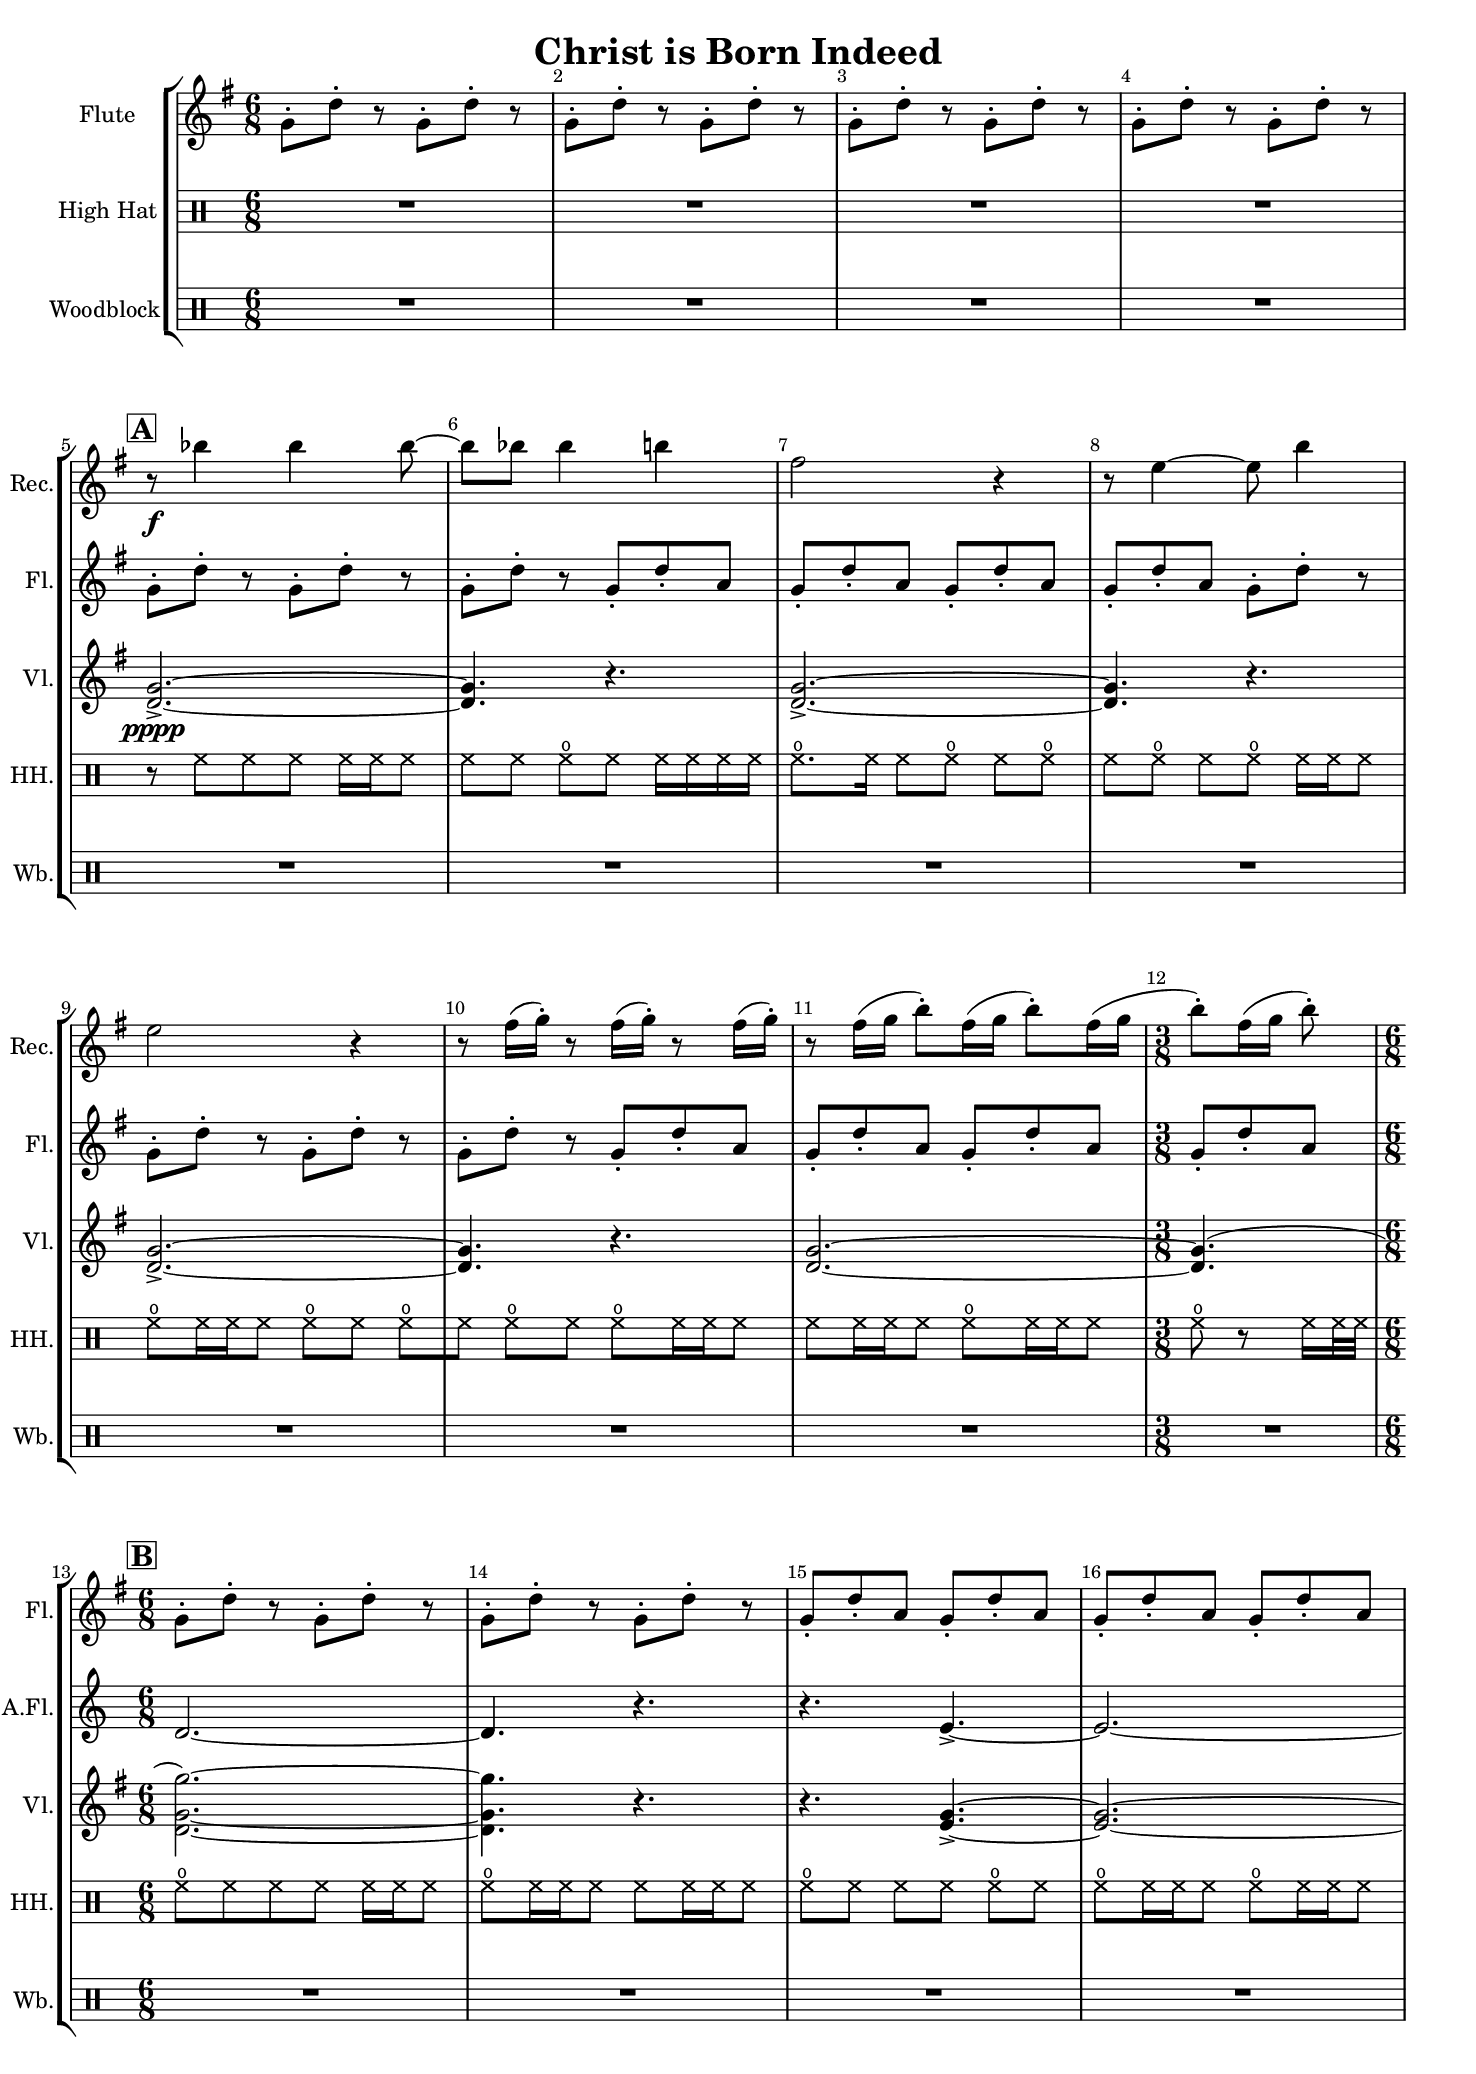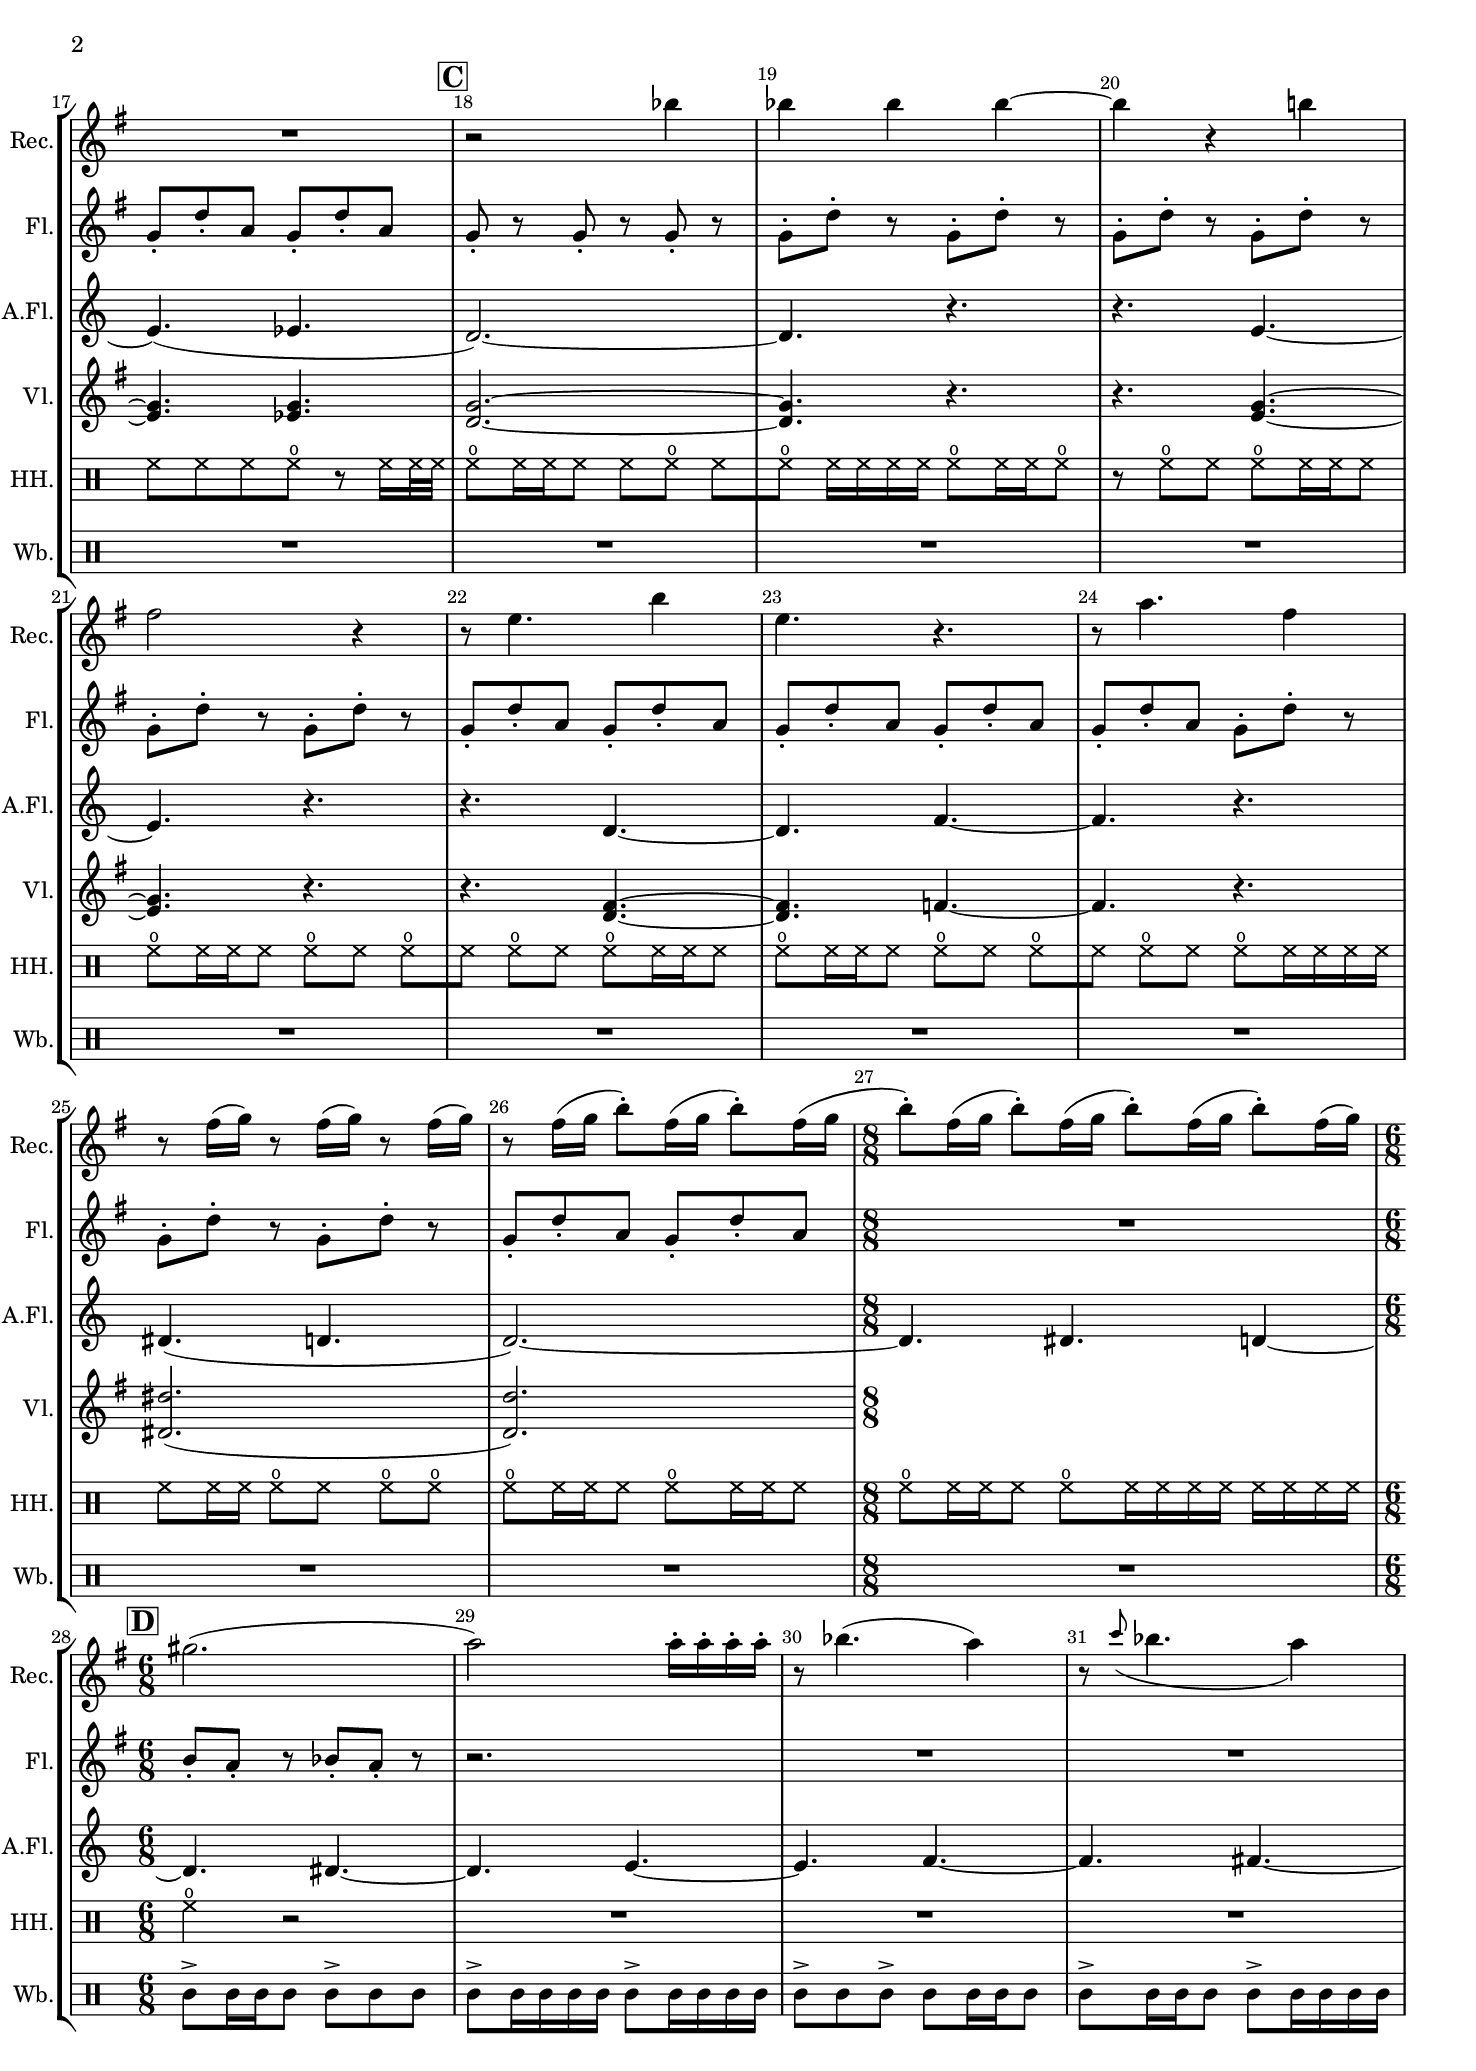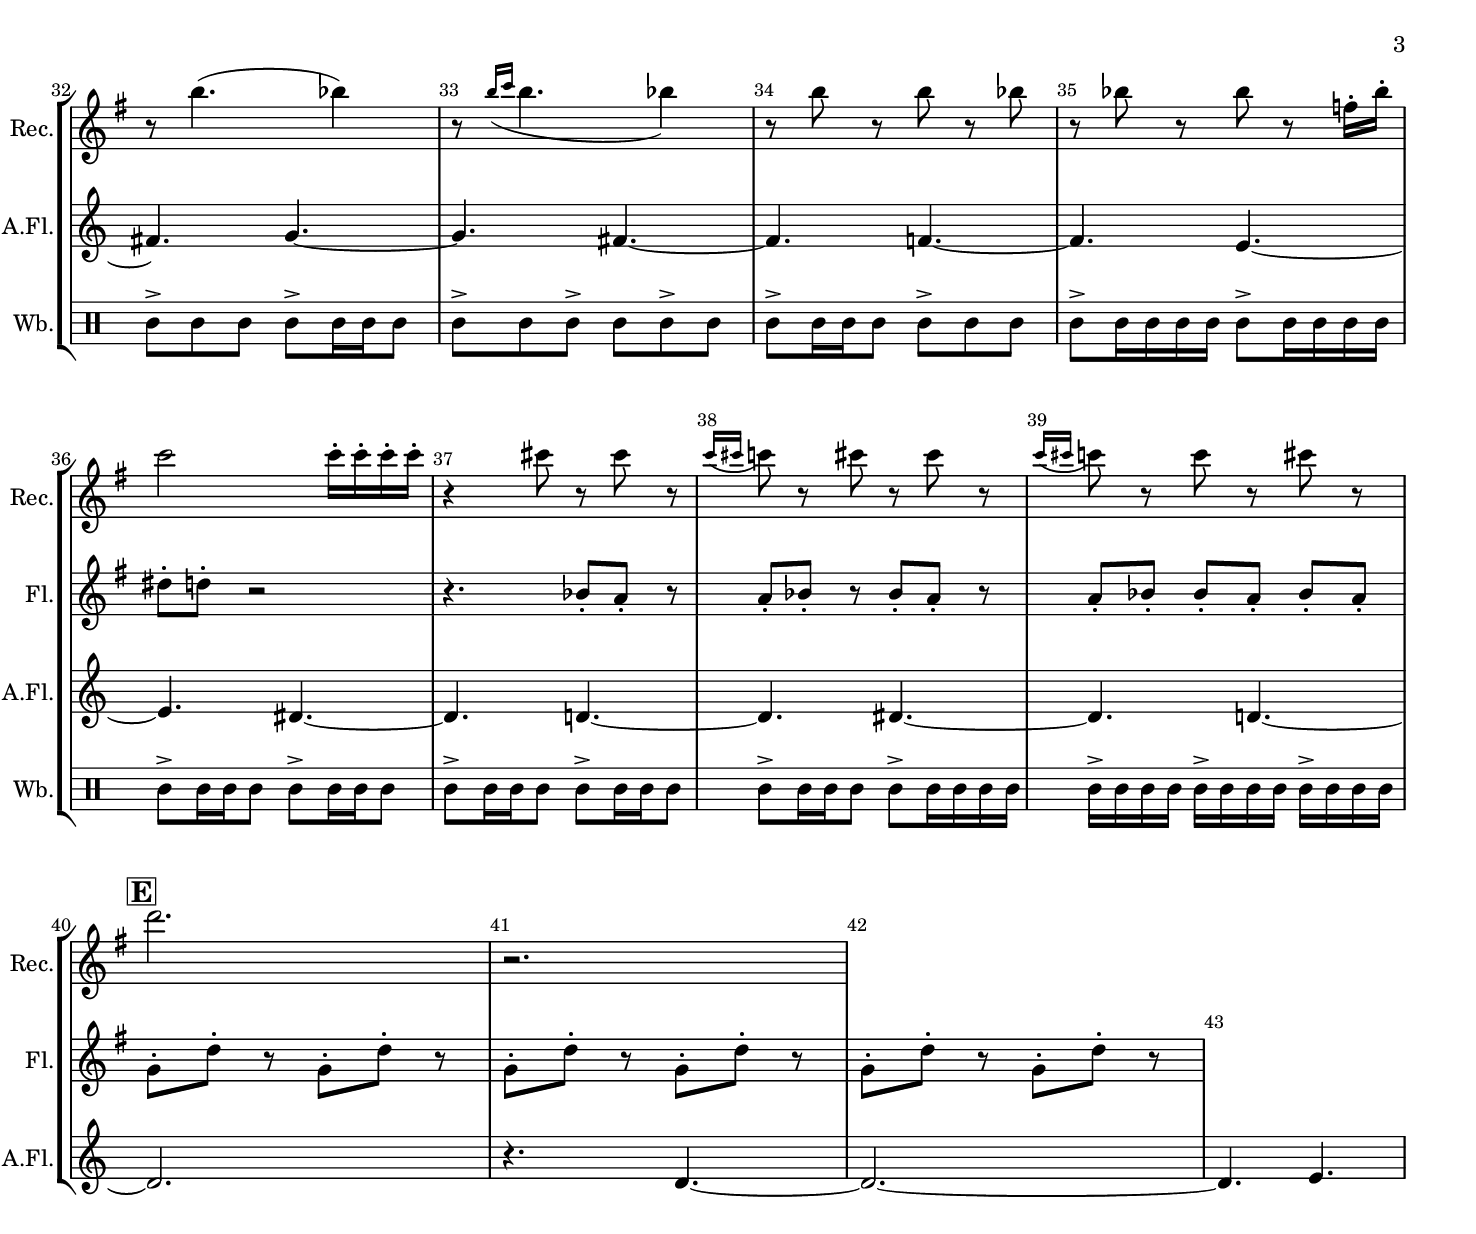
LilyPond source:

\version "2.20.0"  % necessary for upgrading to future LilyPond versions.

#(set-default-paper-size "b4")

\header{
  title = "Christ is Born Indeed"
}

\score {
  \layout {
    \context {
      \RemoveEmptyStaffContext
      \override VerticalAxisGroup.remove-first = ##t
    }
  }

  \midi {
    \tempo 4 = 124
  }

  \new StaffGroup <<
    \new Staff \with {
      instrumentName = "Recorder"
      shortInstrumentName = "Rec."
      midiInstrument = #"recorder"
    } \relative c''' {
      \override Score.BarNumber.break-visibility = ##(#f #t #t)
      \set Score.markFormatter = #format-mark-box-alphabet

      \key g \major
      \clef treble
      \time 6/8
      \repeat unfold 4 { R2. }
      \break

      % 5 // A
      \mark \default
      r8\f bes4 bes bes8~
      bes8 bes8 bes4 b4
      fis2 r4
      r8 e4~ e8 b'4
      \break
      
      % 9
      e,2 r4
      \repeat unfold 3 { r8 fis16( g-.) }
      r8 fis16([ g] b8-.[) fis16( g] b8-.[) fis16( g]
      \time 3/8
      b8-.)[ fis16( g] b8-.)
      \break
      
      % 13 // B
      \mark \default
      \time 6/8
      \repeat unfold 5 { R2. }

      % 18 // C
      \mark \default
      r2 bes4
      % 19
      bes4 bes bes~
      % 20
      bes4 r b
      % 21
      fis2 r4
      % 22
      r8 e4. b'4
      % 23
      e,4. r4.
      % 24
      r8 a4. fis4
      \break

      % 25
      \repeat unfold 3 { r8 fis16([ g]) }
      % 26
      r8 fis16([ g] b8-.[) fis16( g] b8-.[) fis16( g]
      % 27
      \time 8/8
      b8-.[) fis16( g] b8-.[) fis16( g] b8-.[) fis16( g] b8-.[) fis16( g])
      \break

      % 28 // D
      \mark \default
      \time 6/8
      gis2.(
      % 29
      a2) a16-. a-. a-. a-.
      % 30
      r8 bes4.( a4)
      % 31
      r8 \grace c8( bes4. a4)
      \break
      
      % 32
      r8 b4.( bes4)
      % 33
      r8 \grace { b16( c } b4. bes4)
      % 34
      r8 b r b8 r bes
      % 35
      r bes r bes r f16-. bes-.
      \break

      % 36
      c2 c16-. c-. c-. c-.
      % 37
      r4 cis8 r cis r
      % 38
      \grace { c16( cis } c8) r cis8 r cis r
      % 39
      \grace { c16( cis } c8) r c r cis r
      \break
      
      % 40 // E
      \mark \default
      d2.
      r2.
    } 
    % End Recorder

    \new Staff \with {
      instrumentName = "Flute"
      shortInstrumentName = "Fl."
      midiInstrument = #"flute"
    } \relative c'' {
      \key g \major
      \clef treble
      \time 6/8
      \repeat unfold 11 { g8-.[ d'-.] r }
      \repeat unfold 4 { g,-. d'-. a }
      % 9
      \repeat unfold 4 { g-.[ d'-.] r }
      \repeat unfold 4 { g,-. d'-. a }

      % 13 // B
      \repeat unfold 4 { g-.[ d'-.] r }
      \repeat unfold 6 { g,-. d'-. a }
      g8-. r g-. r g-. r
      \repeat unfold 6 { g-.[ d'-.] r }
      \repeat unfold 5 { g,-. d'-. a }
      \repeat unfold 3 { g-.[ d'-.] r }
      % 26
      \repeat unfold 2 { g,-.[ d'-. a] }
      % 27
      R1 * 8/8
      \break

      % 28 // D
      b8-. a-. r bes-. a-. r
      % 29
      r2.
      % 30
      R1 * 6/8 * 6
      \break
      
      % 36
      dis8-.[ d-.] r2
      % 37
      r4. bes8-.[ a-.] r
      % 38
      a8-.[ bes-.] r bes-.[ a-.] r
      % 39
      a8-.[ bes-.] bes8-.[ a-.] bes8-.[ a-.]

      % 40 // E
      \repeat unfold 6 { g8-.[ d'-.] r }
    }
    % End Flute

    \new Staff \with {
      instrumentName = "Alto Flute"
      shortInstrumentName = "A.Fl."
      midiInstrument = #"flute"
    } \relative c' {
      R1 * 6/8 * 11
      % 12
      R1 * 3/8
      
      % 13 // B
      \time 6/8
      d2.~
      d4. r
      % 15
      r4. e4.->~
      e2.~

      % 17
      e4.( ees
      % 18 // C
      d2.)~
      % 19
      d4. r
      r e4.~
      e4. r
      r d4.~
      d4. f~
      f4. r

      % 25
      dis4.( d
      d2.)~

      % 27
      \time 8/8
      d4. dis4. d4~

      % 28 // D
      d4. dis~
      % 29
      dis4. e~
      % 30
      e f~
      % 31
      f fis~

      % 32
      fis g~
      g fis~
      fis f~
      f e~

      % 36
      e dis~
      dis d~
      d dis~
      dis d~

      % 40 // E
      d2.
      r4. d~
      d2.~
      d4. e
    }

    \new Staff \with {
      instrumentName = "Violin"
      shortInstrumentName = "Vl."
      midiInstrument = #"violin"
    } \relative c'' {
      \key g \major
      \repeat unfold 4 { R2. }
      % 5 // A
      <g d>2.->\pppp~
      <g d>4. r
      <g d>2.->~
      <g d>4. r
      % 9
      <g d>2.->~
      <g d>4. r
      <g d>2.~
      <g d>4.(

      % 13 // B
      <g d g'>2.)~
      % 14
      <g d g'>4. r
      % 15
      r4.
      <g e>->~
      <g e>2.~
      \break

      % 17
      <g e>4. <g ees>4.
      % 18 // C
      <g d>2.~
      % 19
      <g d>4. r

      % 20
      r4. <g e>~
      % 21
      <g e>4. r4.
      % 22
      r4. <fis d>4.~
      % 23
      <fis d> <f>~
      % 24
      <f> r
      % 25
      <dis' dis,>2.(
      % 26
      <d d,>)
    }
    % End Violin

    \new DrumStaff \with {
      instrumentName = "High Hat"
      shortInstrumentName = "HH."
    } \drummode {
      \repeat unfold 4 { R2. }
      % 5 // A
      r8 hihat8[ hh hh] hh16 hh hh8
      % 6
      hh8[ hh8] openhihat[ hh] hh16[ hh hh hh]
      % 7
      openhihat8.[ hh16] hh8[ openhihat]
      \repeat unfold 3 { hh[ openhihat] }
      hh16 hh hh8
      % 9
      openhihat8[ hh16 hh hh8] openhihat[ hh] openhihat[
      % 10
      hh8] openhihat[ hh8] openhihat[ hh16 hh hh8]
      % 11
      hh[ hh16 hh hh8] openhihat[ hh16 hh16 hh8]
      % 12
      openhihat r8 hh16 hh32 hh

      % 13 // B
      openhihat8[ hh8 hh hh ] hh16 hh hh8
      % 14
      openhihat8[ hh16 hh hh8] hh[ hh16 hh hh8]
      % 15
      openhihat[ hh] hh[ hh] openhihat[ hh]
      % 16
      openhihat[ hh16 hh hh8] openhihat8[ hh16 hh hh8]
      % 17
      hh[ hh hh openhihat] r8 hh16 hh32 hh

      % 18 // C
      openhihat8[ hh16 hh hh8] hh[ openhihat] hh[ openhihat]
      % 19
      hh16[ hh hh hh] openhihat8[ hh16 hh openhihat8]
      % 20
      r8 openhihat[ hh] openhihat[ hh16 hh hh8]
      % 21
      openhihat8[ hh16 hh hh8] openhihat[ hh] openhihat[
      % 22
      hh] openhihat[ hh] openhihat[ hh16 hh hh8]
      % 23
      openhihat8[ hh16 hh hh8] openhihat[ hh] openhihat[
      % 24
      hh] openhihat[ hh] openhihat[ hh16 hh16 hh16 hh16]
      % 25
      hh8[ hh16 hh] openhihat8[ hh] openhihat openhihat
      % 26
      openhihat[ hh16 hh hh8] openhihat[ hh16 hh hh8]
      % 27
      openhihat[ hh16 hh hh8] openhihat[ hh16 hh hh hh] hh[ hh hh hh]
      \break

      % 28 // D
      openhihat4 r2
      % 29
      R1 * 6/8 * 3
    }
    % End Hi Hat
    
    \new DrumStaff \with {
      instrumentName = "Woodblock"
      shortInstrumentName = "Wb."
    } \drummode {
      R1 * 6/8 * 11
      % 12
      R1 * 3/8
      
      % 13 // B
      R1 * 6/8 * 14

      % 27
      R1 * 8/8
      % 28
      wbl8->[ wbl16 wbl wbl8] wbl-> wbl wbl
      % 29
      wbl->[ wbl16 wbl wbl wbl] wbl8-> wbl16 wbl wbl wbl
      % 30
      wbl8->[ wbl wbl->] wbl[ wbl16 wbl16 wbl8]
      % 31
      wbl->[ wbl16 wbl wbl8] wbl->[ wbl16 wbl wbl wbl]
      \break

      % 32
      wbl8->[ wbl wbl] wbl->[ wbl16 wbl wbl8]
      % 33
      wbl8->[ wbl wbl->] wbl[ wbl-> wbl]
      % 34
      wbl8->[ wbl16 wbl wbl8] wbl->[ wbl wbl]
      % 35
      wbl8->[ wbl16 wbl wbl wbl] wbl8->[ wbl16 wbl wbl wbl]
      \break

      % 36
      \repeat unfold 5 { wbl8->[ wbl16 wbl wbl8] }
      wbl8->[ wbl16 wbl wbl wbl]
      % 39
      wbl16[-> wbl wbl wbl] wbl->[ wbl wbl wbl] wbl[-> wbl wbl wbl]
    }
    % End Toms
  >>
}